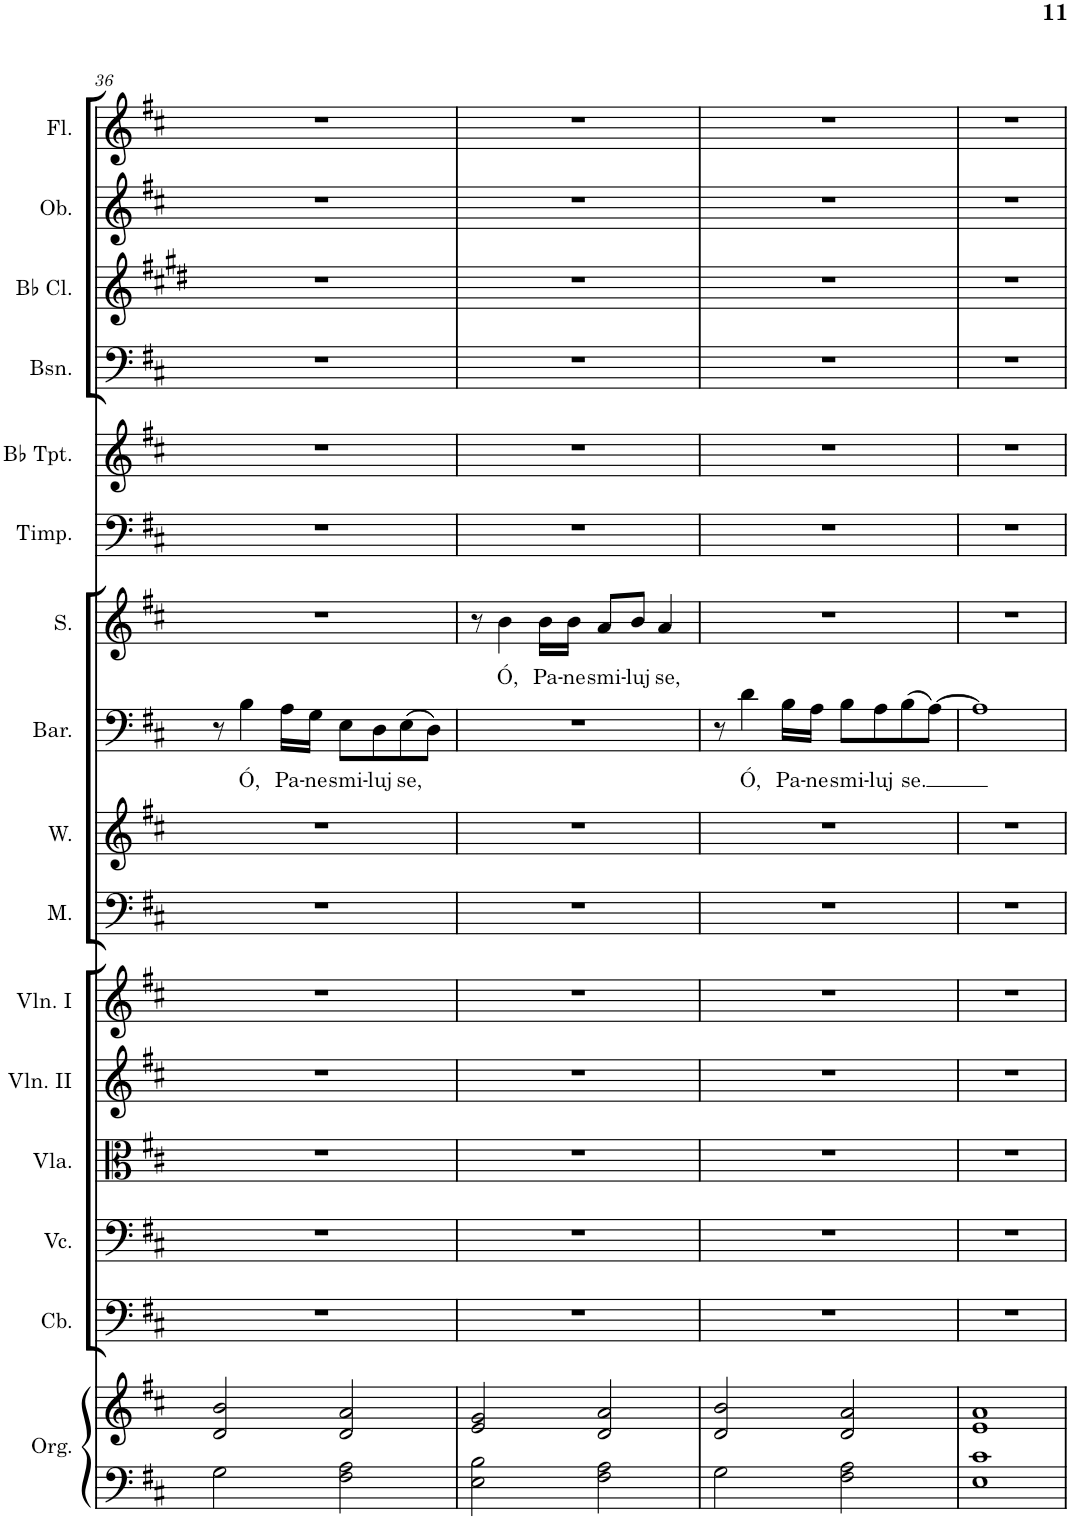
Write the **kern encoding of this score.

**kern	**kern	**kern	**kern	**kern	**kern	**kern	**kern	**kern	**kern	**text	**kern	**text	**kern	**kern	**kern	**kern	**kern	**kern
*part16	*part16	*part15	*part14	*part13	*part12	*part11	*part10	*part9	*part8	*part8	*part7	*part7	*part6	*part5	*part4	*part3	*part2	*part1
*staff17	*staff16	*staff15	*staff14	*staff13	*staff12	*staff11	*staff10	*staff9	*staff8	*staff8	*staff7	*staff7	*staff6	*staff5	*staff4	*staff3	*staff2	*staff1
*I"Organ	*	*I"Contrabasses	*I"Violoncellos	*I"Violas	*I"Violins II	*I"Violins I	*I"Men	*I"Women	*I"Baritone	*	*I"Soprano	*	*I"Timpani	*I"Trumpets in Bb	*I"Bassoons	*I"Clarinets in Bb	*I"Oboes	*I"Flutes
*I'Org.	*	*I'Cb.	*I'Vc.	*I'Vla.	*I'Vln. II	*I'Vln. I	*I'M.	*I'W.	*I'Bar.	*	*I'S.	*	*I'Timp.	*	*I'Bsn.	*	*I'Ob.	*I'Fl.
!!LO:PB:g=z
*clefF4	*clefG2	*clefF4	*clefF4	*clefC3	*clefG2	*clefG2	*clefF4	*clefG2	*clefF4	*	*clefG2	*	*clefF4	*clefG2	*clefF4	*clefG2	*clefG2	*clefG2
*	*	*Trd7c12	*	*	*	*	*	*	*	*	*	*	*	*Trd1c2	*	*Trd1c2	*	*
*k[f#c#]	*k[f#c#]	*k[f#c#]	*k[f#c#]	*k[f#c#]	*k[f#c#]	*k[f#c#]	*k[f#c#]	*k[f#c#]	*k[f#c#]	*	*k[f#c#]	*	*k[f#c#]	*k[f#c#]	*k[f#c#]	*k[f#c#g#d#]	*k[f#c#]	*k[f#c#]
*M4/4	*M4/4	*M4/4	*M4/4	*M4/4	*M4/4	*M4/4	*M4/4	*M4/4	*M4/4	*	*M4/4	*	*M4/4	*M4/4	*M4/4	*M4/4	*M4/4	*M4/4
*met(c)	*met(c)	*met(c)	*met(c)	*met(c)	*met(c)	*met(c)	*met(c)	*met(c)	*met(c)	*	*met(c)	*	*met(c)	*met(c)	*met(c)	*met(c)	*met(c)	*met(c)
=36	=36	=36	=36	=36	=36	=36	=36	=36	=36	=36	=36	=36	=36	=36	=36	=36	=36	=36
2G\	2d/ 2b/	1r	1r	1r	1r	1r	1r	1r	8r	.	1r	.	1r	1r	1r	1r	1r	1r
!	!	!	!	!	!	!	!	!	!	!LO:LY:b	!	!	!	!	!	!	!	!
.	.	.	.	.	.	.	.	.	4B\	Ó,	.	.	.	.	.	.	.	.
!	!	!	!	!	!	!	!	!	!	!LO:LY:b	!	!	!	!	!	!	!	!
.	.	.	.	.	.	.	.	.	16A\LL	Pa-	.	.	.	.	.	.	.	.
!	!	!	!	!	!	!	!	!	!	!LO:LY:b	!	!	!	!	!	!	!	!
.	.	.	.	.	.	.	.	.	16G\JJ	-ne	.	.	.	.	.	.	.	.
!	!	!	!	!	!	!	!	!	!	!LO:LY:b	!	!	!	!	!	!	!	!
2F#\ 2A\	2d/ 2a/	.	.	.	.	.	.	.	8E\L	smi-	.	.	.	.	.	.	.	.
!	!	!	!	!	!	!	!	!	!	!LO:LY:b	!	!	!	!	!	!	!	!
.	.	.	.	.	.	.	.	.	8D\	-luj	.	.	.	.	.	.	.	.
!	!	!	!	!	!	!	!	!	!	!LO:LY:b	!	!	!	!	!	!	!	!
.	.	.	.	.	.	.	.	.	(8E\	se,	.	.	.	.	.	.	.	.
.	.	.	.	.	.	.	.	.	8D\J)	.	.	.	.	.	.	.	.	.
=37	=37	=37	=37	=37	=37	=37	=37	=37	=37	=37	=37	=37	=37	=37	=37	=37	=37	=37
2E\ 2B\	2e/ 2g/	1r	1r	1r	1r	1r	1r	1r	1r	.	8r	.	1r	1r	1r	1r	1r	1r
!	!	!	!	!	!	!	!	!	!	!	!	!LO:LY:b	!	!	!	!	!	!
.	.	.	.	.	.	.	.	.	.	.	4b\	Ó,	.	.	.	.	.	.
!	!	!	!	!	!	!	!	!	!	!	!	!LO:LY:b	!	!	!	!	!	!
.	.	.	.	.	.	.	.	.	.	.	16b\LL	Pa-	.	.	.	.	.	.
!	!	!	!	!	!	!	!	!	!	!	!	!LO:LY:b	!	!	!	!	!	!
.	.	.	.	.	.	.	.	.	.	.	16b\JJ	-ne	.	.	.	.	.	.
!	!	!	!	!	!	!	!	!	!	!	!	!LO:LY:b	!	!	!	!	!	!
2F#\ 2A\	2d/ 2a/	.	.	.	.	.	.	.	.	.	8a/L	smi-	.	.	.	.	.	.
!	!	!	!	!	!	!	!	!	!	!	!	!LO:LY:b	!	!	!	!	!	!
.	.	.	.	.	.	.	.	.	.	.	8b/J	-luj	.	.	.	.	.	.
!	!	!	!	!	!	!	!	!	!	!	!	!LO:LY:b	!	!	!	!	!	!
.	.	.	.	.	.	.	.	.	.	.	4a/	se,	.	.	.	.	.	.
=38	=38	=38	=38	=38	=38	=38	=38	=38	=38	=38	=38	=38	=38	=38	=38	=38	=38	=38
2G\	2d/ 2b/	1r	1r	1r	1r	1r	1r	1r	8r	.	1r	.	1r	1r	1r	1r	1r	1r
!	!	!	!	!	!	!	!	!	!	!LO:LY:b	!	!	!	!	!	!	!	!
.	.	.	.	.	.	.	.	.	4d\	Ó,	.	.	.	.	.	.	.	.
!	!	!	!	!	!	!	!	!	!	!LO:LY:b	!	!	!	!	!	!	!	!
.	.	.	.	.	.	.	.	.	16B\LL	Pa-	.	.	.	.	.	.	.	.
!	!	!	!	!	!	!	!	!	!	!LO:LY:b	!	!	!	!	!	!	!	!
.	.	.	.	.	.	.	.	.	16A\JJ	-ne	.	.	.	.	.	.	.	.
!	!	!	!	!	!	!	!	!	!	!LO:LY:b	!	!	!	!	!	!	!	!
2F#\ 2A\	2d/ 2a/	.	.	.	.	.	.	.	8B\L	smi-	.	.	.	.	.	.	.	.
!	!	!	!	!	!	!	!	!	!	!LO:LY:b	!	!	!	!	!	!	!	!
.	.	.	.	.	.	.	.	.	8A\	-luj	.	.	.	.	.	.	.	.
!	!	!	!	!	!	!	!	!	!	!LO:LY:b	!	!	!	!	!	!	!	!
.	.	.	.	.	.	.	.	.	(8B\	se.	.	.	.	.	.	.	.	.
.	.	.	.	.	.	.	.	.	[8A\J)	.	.	.	.	.	.	.	.	.
=39	=39	=39	=39	=39	=39	=39	=39	=39	=39	=39	=39	=39	=39	=39	=39	=39	=39	=39
1E 1c#	1e 1a	1r	1r	1r	1r	1r	1r	1r	1A]	.	1r	.	1r	1r	1r	1r	1r	1r
=	=	=	=	=	=	=	=	=	=	=	=	=	=	=	=	=	=	=
*-	*-	*-	*-	*-	*-	*-	*-	*-	*-	*-	*-	*-	*-	*-	*-	*-	*-	*-
